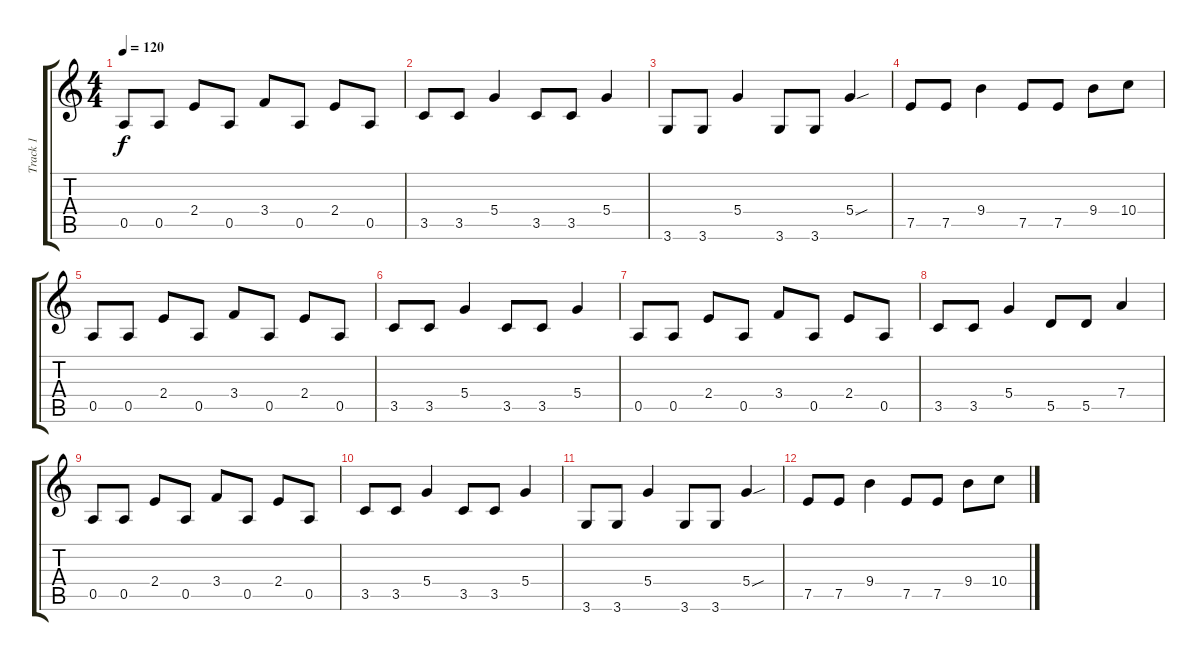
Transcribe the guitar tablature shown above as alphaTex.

\track ("Track 1" "Track 1") {instrument electricguitarclean}
\staff {score tabs}
\tuning (E4 B3 G3 D3 A2 E2) {hide}
\ts (4 4)
\tempo 120
\clef g2
\ks c
0.5.8{dy f} 0.5.8 2.4.8 0.5.8 3.4.8 0.5.8 2.4.8 0.5.8 |
3.5.8 3.5.8 5.4.4 3.5.8 3.5.8 5.4.4 |
3.6.8 3.6.8 5.4.4 3.6.8 3.6.8 5.4{sou}.4 |
7.5.8 7.5.8 9.4.4 7.5.8 7.5.8 9.4.8 10.4.8 |
0.5.8 0.5.8 2.4.8 0.5.8 3.4.8 0.5.8 2.4.8 0.5.8 |
3.5.8 3.5.8 5.4.4 3.5.8 3.5.8 5.4.4 |
0.5.8 0.5.8 2.4.8 0.5.8 3.4.8 0.5.8 2.4.8 0.5.8 |
3.5.8 3.5.8 5.4.4 5.5.8 5.5.8 7.4.4 |
0.5.8 0.5.8 2.4.8 0.5.8 3.4.8 0.5.8 2.4.8 0.5.8 |
3.5.8 3.5.8 5.4.4 3.5.8 3.5.8 5.4.4 |
3.6.8 3.6.8 5.4.4 3.6.8 3.6.8 5.4{sou}.4 |
7.5.8 7.5.8 9.4.4 7.5.8 7.5.8 9.4.8 10.4.8
